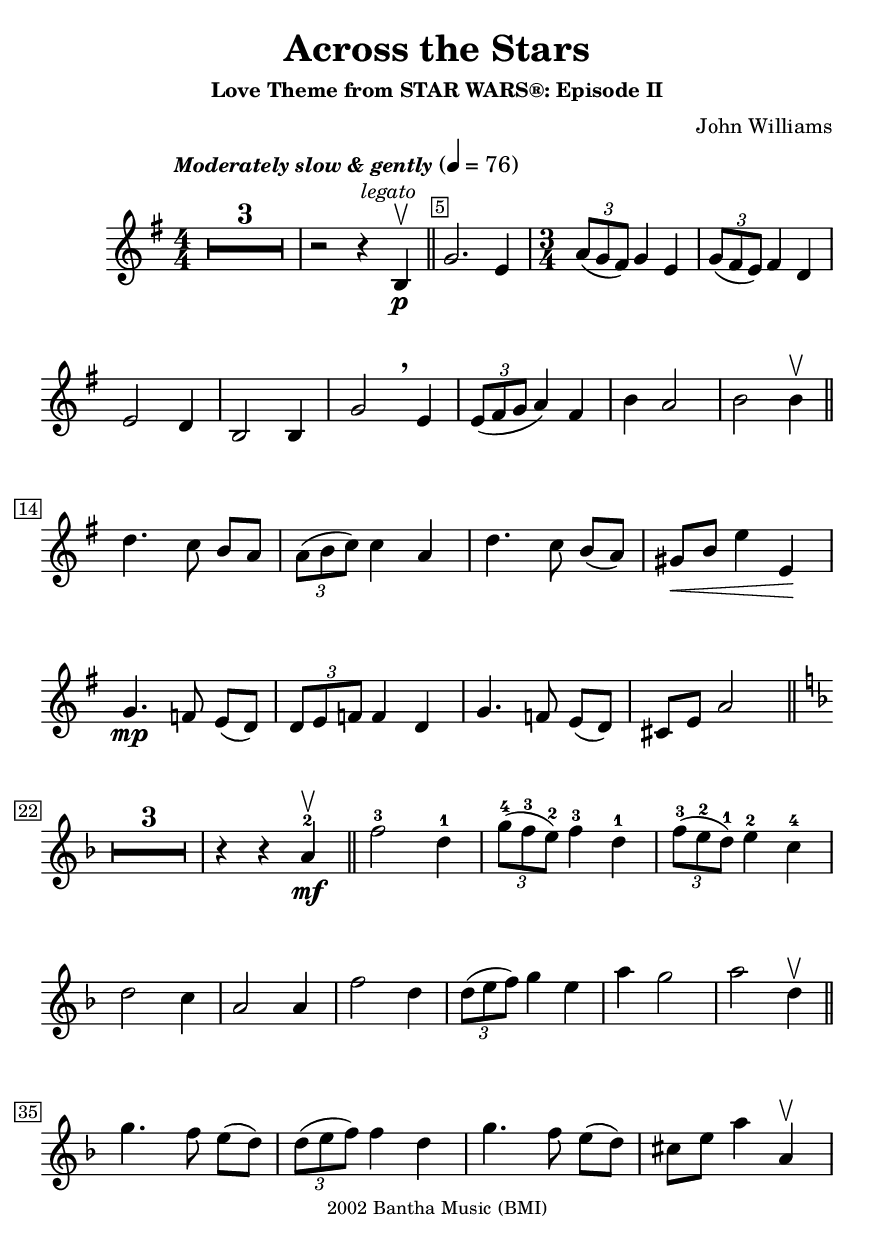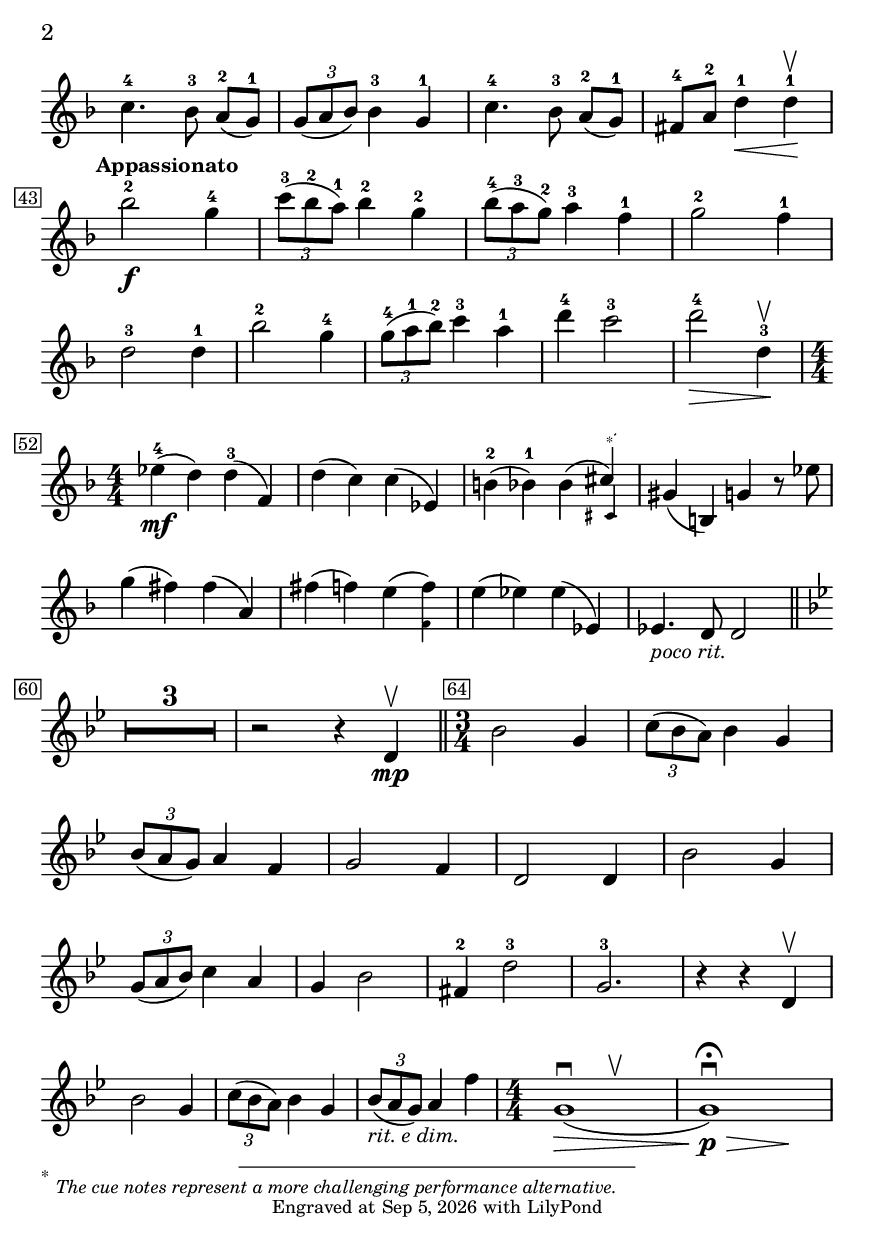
\version "2.23.14"

\header {
  title = "Across the Stars"
  subtitle = \markup \small { "Love Theme from STAR WARS®: Episode II" }
  composer = \markup \small { "John Williams" }
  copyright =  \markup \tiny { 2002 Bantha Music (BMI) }
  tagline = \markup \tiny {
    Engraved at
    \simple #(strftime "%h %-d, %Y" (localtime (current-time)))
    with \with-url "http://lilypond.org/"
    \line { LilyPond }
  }
}


\paper {
  #(define fonts
     (set-global-fonts
      #:music "emmentaler"
      #:brace "emmentaler"
      #:roman "TeXGyre Schola"
      #:factor (/ staff-height pt 20)
      ))
  #(set-paper-size "a5")
}



\score {
  \new Voice \relative c'' {
    \key g \major
    \numericTimeSignature
    \compressEmptyMeasures
    \override MultiMeasureRest.expand-limit = #1
    \override Score.MetronomeMark.padding = #5
    \tempo \markup \small { \italic"Moderately slow & gently" } 4 = 76
    \time 4/4
    \override Score.BarNumber.stencil = #(make-stencil-boxer 0.1 0.25 ly:text-interface::print)
    \override BreathingSign.Y-offset = #3
    \override BreathingSign.text =
    \markup { \musicglyph "scripts.rcomma" }


    R1*3 | r2 r4 \mark \markup { \small \italic legato } b, \p \upbow \bar "||"
    \override Score.BarNumber.break-visibility = ##(#f #t #f)
    g'2. e4
    \set Score.barNumberVisibility = #(every-nth-bar-number-visible 22)
    \override Score.BarNumber.break-visibility = ##(#f #f #t)

    \time 3/4
    \tuplet 3/2 { a8(g fis) } g4 e |
    \tuplet 3/2 { g8( fis e) } fis4 d \break


    e2 d4 | b2 b4 | g'2 \breathe e4 | \tuplet 3/2 { e8( fis g } a4) fis4 | b4 a2 | b b4\upbow \bar "||"
    \set Score.barNumberVisibility = #(every-nth-bar-number-visible 14)
    \break

    d4. c8 b[ a] |  \tuplet 3/2 { a8( b c) } c4 a | d4. c8 b[( a)] |  gis\<[ b] e4 e,\! |
    \break


    g4. \mp f8 e[( d)] | \tuplet 3/2 { d e f} f4  d | g4. f8 e([ d]) | cis[ e] a2 \bar "||" \key f \major
    \break

    \set Score.barNumberVisibility = #(every-nth-bar-number-visible 22)
    R1*3/4*3 r4 r4 a4-2\mf \upbow \bar "||" f'2-3 d4-1 | \tuplet 3/2 { g8-4( f-3 e-2 ) } f4-3 d-1 | \tuplet 3/2 { f8-3( e-2 d-1)  } e4-2 c-4
    \break

    d2 c4 | a2 a4 | f'2 d4 | \tuplet 3/2 { d8([ e f]) } g4 e | a g2 | a d,4\upbow \bar "||"
    \break

    \set Score.barNumberVisibility = #(every-nth-bar-number-visible 35)

    g4. f8 e([ d]) | \tuplet 3/2 { d( e f) } f4 d | g4. f8 e([ d]) | cis[ e] a4 a,\upbow

    \break
    \pageTurn

    c4.-4 bes8-3 a-2[( g-1)] | \tuplet 3/2 { g( a bes) } bes4-3 g-1 | c4.-4 bes8-3 a-2[( g-1)] | fis8-4[ a-2] d4-1\< d-1 \upbow \!

    \break
    \set Score.barNumberVisibility = #(every-nth-bar-number-visible 43)
    \mark \markup { \small \bold Appassionato }
    bes'2-2 \f g4-4  \tuplet 3/2 { c8-3( bes-2 a-1)} bes4-2 g-2 | \tuplet 3/2 { bes8-4( a-3 g-2)} a4-3 f-1 | g2-2 f4-1
    \break

    d2-3 d4-1 | bes'2-2 g4-4 | \tuplet 3/2 { g8-4( a-1 bes-2)} c4-3  a-1 | d-4 c2-3 | d-4 \> d,4-3 \upbow \! |

    \break
    \set Score.barNumberVisibility = #(every-nth-bar-number-visible 52)

    \time 4/4
    ees4-4(\mf d) d-3( f,) | d'4( c) c( ees,) | b'-2( bes-1)  bes( <<
      cis)\stemUp \new CueVoice {
        \shiftOn
        % \once \override Score.Footnote.annotation-line = ##f
        \stemUp cis,^\footnote "" #'(0.1 . 0.1)
        \markup { \super "*" \italic \tiny "The cue notes represent a more challenging performance alternative." }-"*"
      }
    >>
    | \stemNeutral gis'( b,) g' r8 ees'8 |
    \break

    g4( fis) fis( a, ) | fis'( f) e( <<
      { f })
      \new CueVoice {
        \shiftOff
        \stemDown f,
      }
    >> | \stemNeutral
    e'( ees) ees( ees,) | ees4. _\markup { \smaller \italic"poco rit." } d8 d2
    \bar "||"
    \key g \minor
    \break
    \set Score.barNumberVisibility = #(every-nth-bar-number-visible 60)

    R1*3 |
    \override Score.BarNumber.break-visibility = ##(#f #t #f)
    \set Score.barNumberVisibility = #(every-nth-bar-number-visible 64)
    r2 r4 d4\upbow \mp \bar "||"
    \time 3/4 bes'2 g4 | \tuplet 3/2 { c8( bes a) } bes4 g |

    \break
    \tuplet 3/2 { bes8( a g) } a4 f | g2 f4 | d2 d4 | bes'2 g4 |

    \break
    \tuplet 3/2 { g8( a bes) } c4 a | g4 bes2 | fis4-2 d'2-3 | g,2.-3 | r4 r4 d4 \upbow

    \break
    bes'2 g4 | \tuplet 3/2 { c8( bes a) } bes4 g |
    \tuplet 3/2 { bes8(_\markup { \smaller \italic"rit. e dim." } a g) } a4 f' |
    \override Hairpin.shorten-pair = #'(0 . -2)

    \time 4/4 g,1\downbow \>( \bar "" s\upbow  |
    \override Hairpin.shorten-pair = #'(0 . -3) g)^\downbow \> \fermata \p \bar "" s\!
  }

}


%{
convert-ly (GNU LilyPond) 2.23.14  convert-ly: »« wird verarbeitet...
Anwenden der Umwandlung: 2.23.4, 2.23.5, 2.23.6, 2.23.7, 2.23.8,
2.23.9, 2.23.10, 2.23.11, 2.23.12, 2.23.13, 2.23.14
%}
